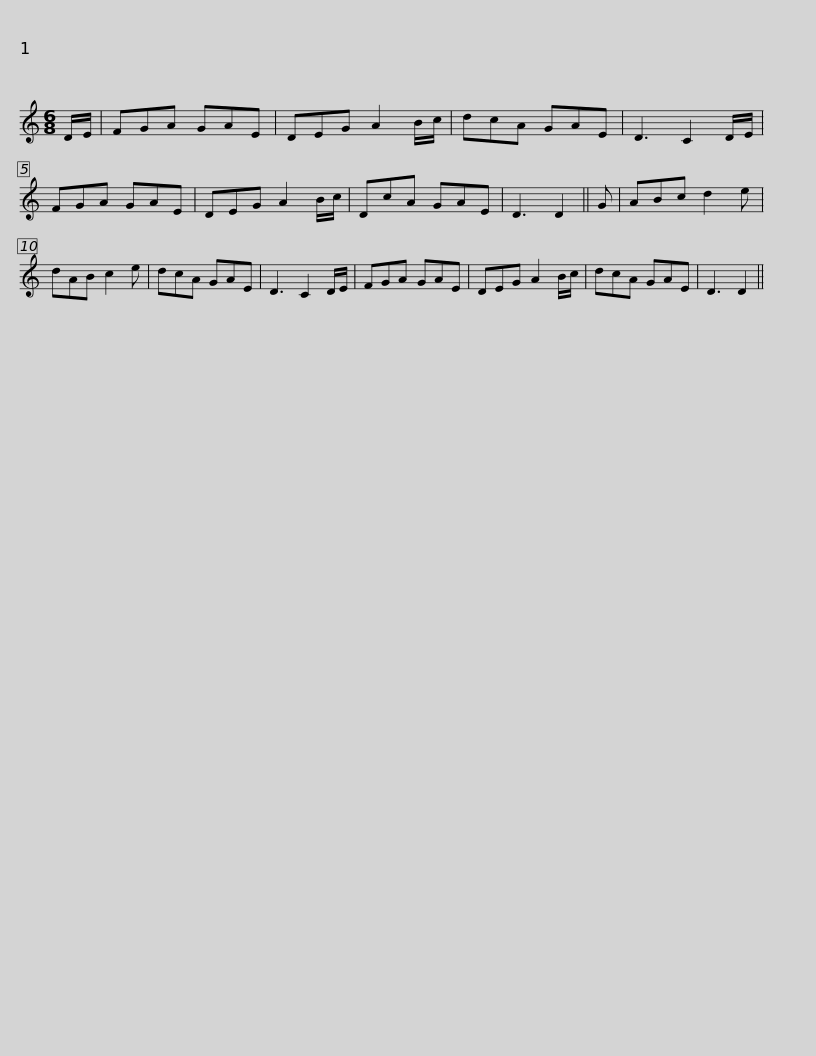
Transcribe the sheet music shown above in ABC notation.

X:1
L:1/8
M:6/8
I:linebreak $
K:C
V:1 treble
V:1
 D/E/ | FGA GAE | DEG A2 B/c/ | dcA GAE | D3 C2 D/E/ | %5
 FGA GAE | DEG A2 B/c/ | DcA GAE | D3 D2 ||$ G | %10
 ABc d2 e | dAB c2 e | dcA GAE | D3 C2 D/E/ | FGA GAE | %15
 DEG A2 B/c/ | dcA GAE | D3 D2 || %18
